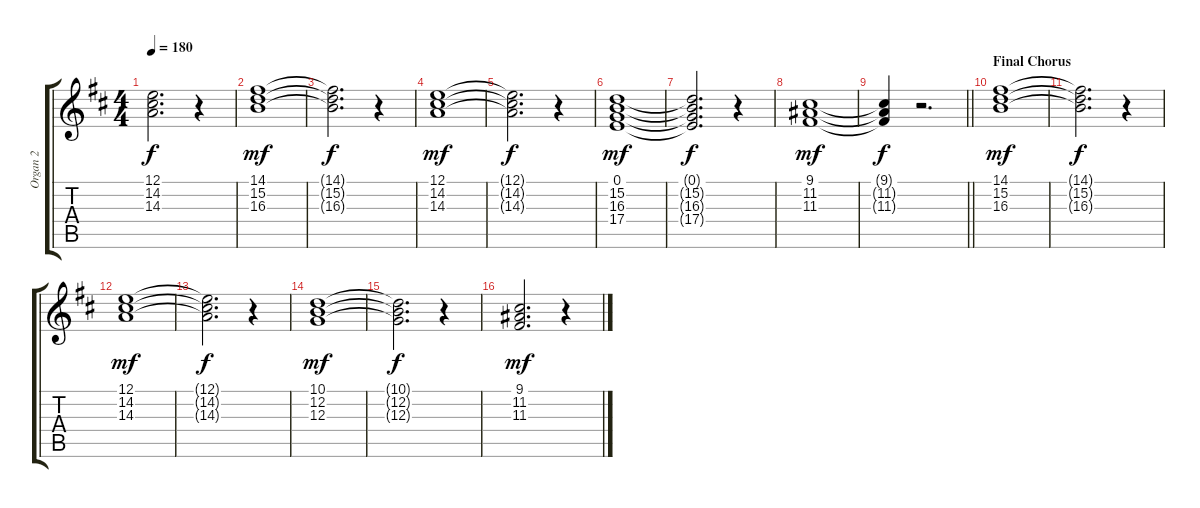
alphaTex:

\track ("Organ 2" "Organ 2") {instrument rockorgan}
\staff {score tabs}
\tuning (E4 B3 G3 D3 A2 E2) {hide}
\ts (4 4)
\tempo 180
\clef g2
\ks bminor
(12.1{t} 14.2{t} 14.3{t}).2{d dy f} r.4 |
(14.1 15.2 16.3).1{dy mf} |
(14.1{t} 15.2{t} 16.3{t}).2{d dy f} r.4 |
(12.1 14.2 14.3).1{dy mf} |
(12.1{t} 14.2{t} 14.3{t}).2{d dy f} r.4 |
(0.1 15.2 16.3 17.4).1{dy mf} |
(0.1{t} 15.2{t} 16.3{t} 17.4{t}).2{d dy f} r.4 |
(9.1 11.2 11.3).1{dy mf} |
\barLineRight lightlight
(9.1{t} 11.2{t} 11.3{t}).4{dy f} r.2{d} |
\section ("" "Final Chorus")
(14.1 15.2 16.3).1{dy mf} |
(14.1{t} 15.2{t} 16.3{t}).2{d dy f} r.4 |
(12.1 14.2 14.3).1{dy mf} |
(12.1{t} 14.2{t} 14.3{t}).2{d dy f} r.4 |
(10.1 12.2 12.3).1{dy mf} |
(10.1{t} 12.2{t} 12.3{t}).2{d dy f} r.4 |
(9.1 11.2 11.3).2{d dy mf} r.4
